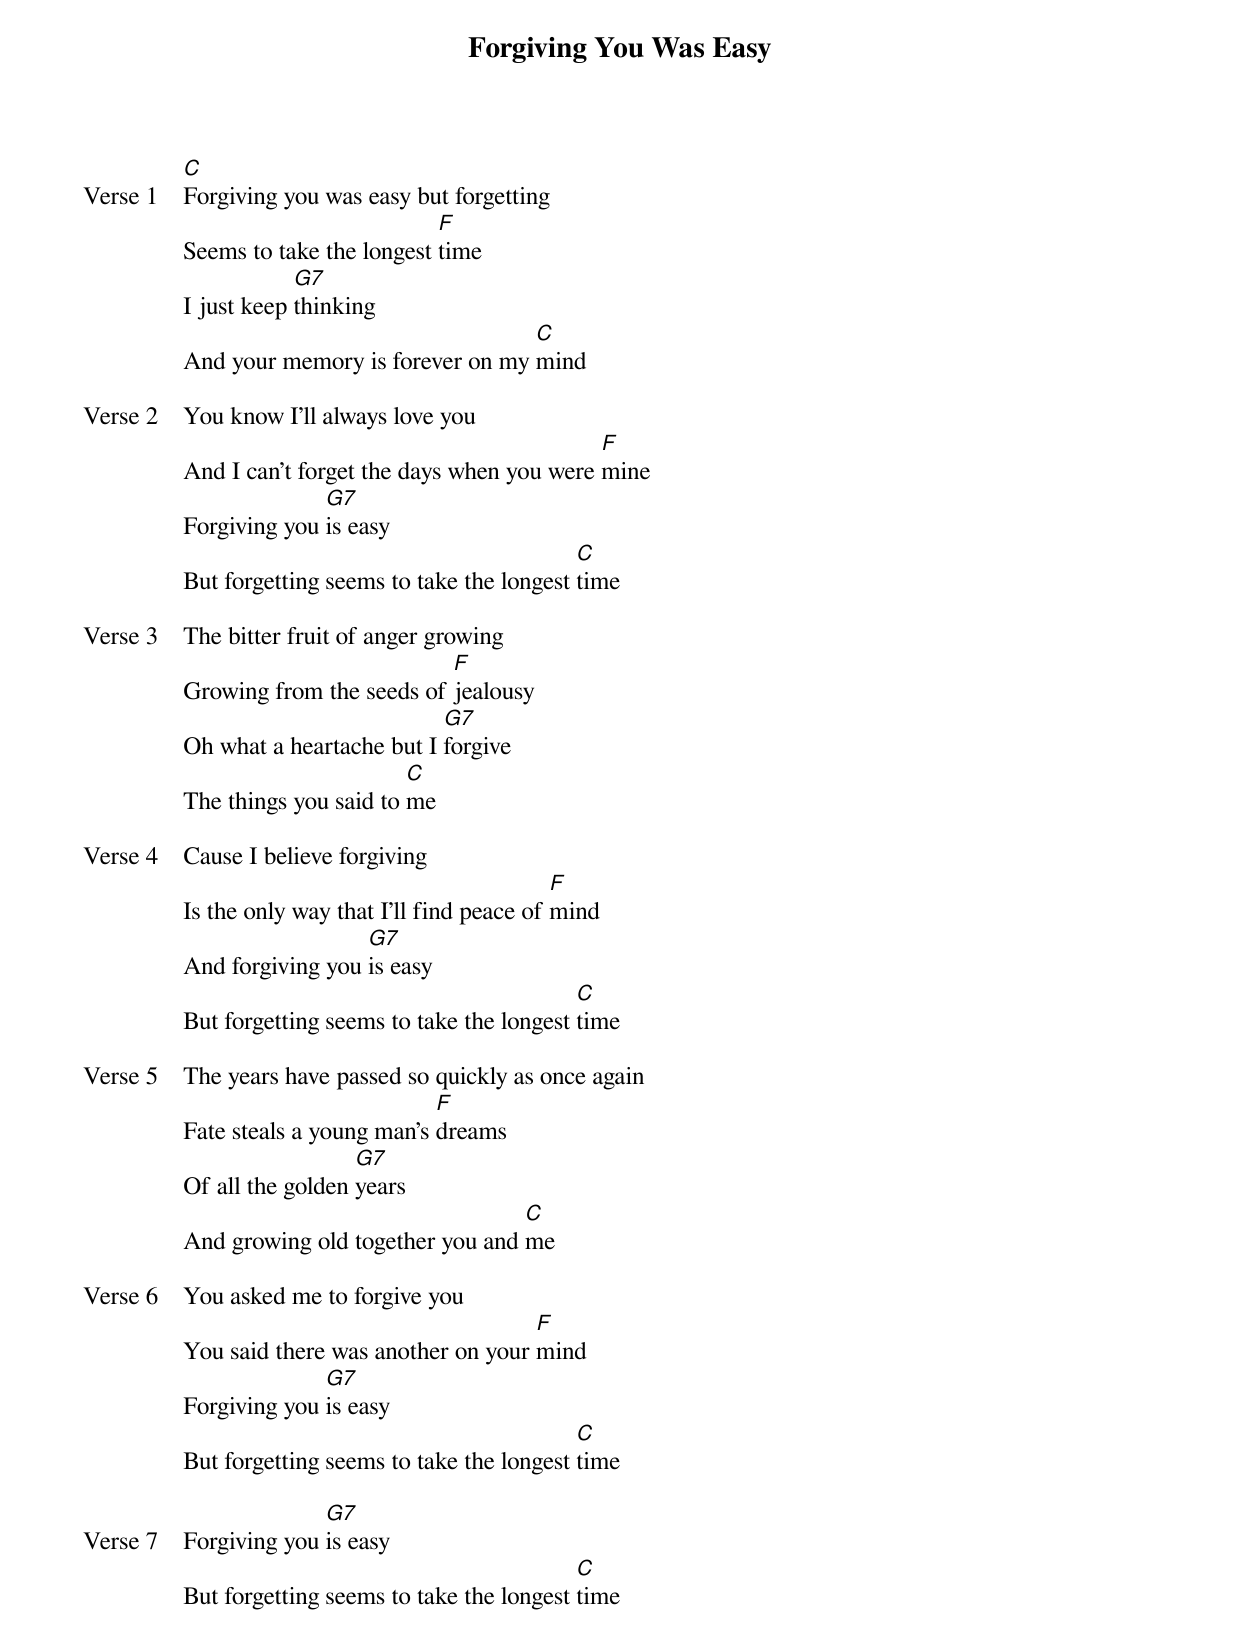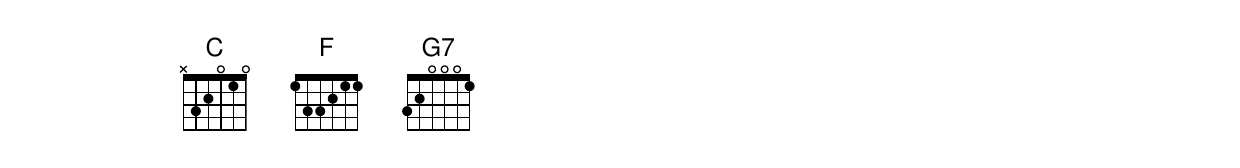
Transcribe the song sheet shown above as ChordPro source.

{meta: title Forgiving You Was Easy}
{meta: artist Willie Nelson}
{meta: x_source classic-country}
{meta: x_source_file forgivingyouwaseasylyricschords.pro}
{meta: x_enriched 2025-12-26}

{start_of_verse: Verse 1}
[C]Forgiving you was easy but forgetting
Seems to take the longest [F]time
I just keep [G7]thinking
And your memory is forever on my [C]mind
{end_of_verse}

{start_of_verse: Verse 2}
You know I'll always love you
And I can't forget the days when you were [F]mine
Forgiving you [G7]is easy
But forgetting seems to take the longest [C]time
{end_of_verse}

{start_of_verse: Verse 3}
The bitter fruit of anger growing
Growing from the seeds of [F]jealousy
Oh what a heartache but I [G7]forgive
The things you said to [C]me
{end_of_verse}

{start_of_verse: Verse 4}
Cause I believe forgiving
Is the only way that I'll find peace of [F]mind
And forgiving you [G7]is easy
But forgetting seems to take the longest [C]time
{end_of_verse}

{start_of_verse: Verse 5}
The years have passed so quickly as once again
Fate steals a young man's [F]dreams
Of all the golden [G7]years
And growing old together you and [C]me
{end_of_verse}

{start_of_verse: Verse 6}
You asked me to forgive you
You said there was another on your [F]mind
Forgiving you [G7]is easy
But forgetting seems to take the longest [C]time
{end_of_verse}

{start_of_verse: Verse 7}
Forgiving you [G7]is easy
But forgetting seems to take the longest [C]time
{end_of_verse}
